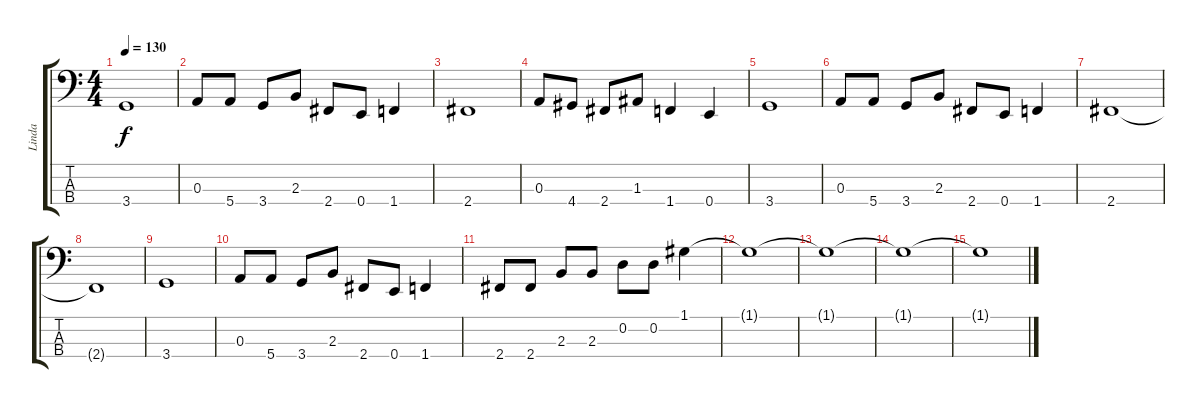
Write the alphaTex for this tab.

\track ("Linda" "Linda") {instrument electricbassfinger}
\staff {score tabs}
\tuning (G2 D2 A1 E1) {hide}
\ts (4 4)
\tempo 130
\clef f4
\ks c
3.4.1{dy f} |
0.3.8 5.4.8 3.4.8 2.3.8 2.4.8 0.4.8 1.4.4 |
2.4.1 |
0.3.8 4.4.8 2.4.8 1.3.8 1.4.4 0.4.4 |
3.4.1 |
0.3.8 5.4.8 3.4.8 2.3.8 2.4.8 0.4.8 1.4.4 |
2.4.1 |
2.4{t}.1 |
3.4.1 |
0.3.8 5.4.8 3.4.8 2.3.8 2.4.8 0.4.8 1.4.4 |
2.4.8 2.4.8 2.3.8 2.3.8 0.2.8 0.2.8 1.1.4 |
1.1{t}.1 |
1.1{t}.1 |
1.1{t}.1 |
1.1{t}.1
